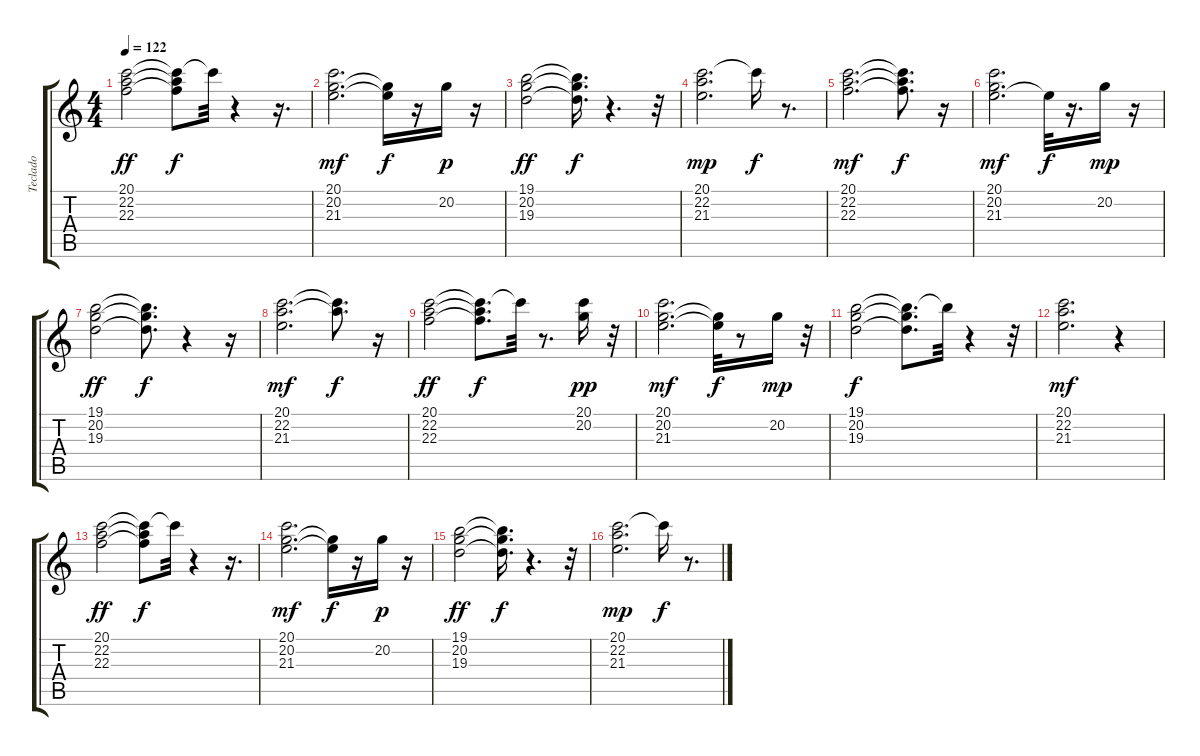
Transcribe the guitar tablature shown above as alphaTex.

\track ("Teclado" "Teclado") {instrument rockorgan}
\staff {score tabs}
\tuning (E4 B3 G3 D3 A2 E2) {hide}
\ts (4 4)
\tempo 122
\clef g2
\ks c
(20.1 22.2 22.3).2{dy ff} (20.1{t} 22.2{t} 22.3{t}).8{dy f} 20.1{t}.32 r.4 r.16{d} |
(20.1 20.2 21.3).2{d dy mf} (20.2{t} 21.3{t}).16{dy f} r.16 20.2.16{dy p} r.16 |
(19.1 20.2 19.3).2{dy ff} (19.1{t} 20.2{t} 19.3{t}).16{d dy f} r.4{d} r.32 |
(20.1 22.2 21.3).2{d dy mp} 20.1{t}.16{dy f} r.8{d} |
(20.1 22.2 22.3).2{d dy mf} (20.1{t} 22.2{t} 22.3{t}).8{d dy f} r.16 |
(20.1 20.2 21.3).2{d dy mf} 21.3{t}.32{dy f} r.16{d} 20.2.16{dy mp} r.16 |
(19.1 20.2 19.3).2{dy ff} (19.1{t} 20.2{t} 19.3{t}).8{d dy f} r.4 r.16 |
(20.1 22.2 21.3).2{d dy mf} (20.1{t} 22.2{t}).8{d dy f} r.16 |
(20.1 22.2 22.3).2{dy ff} (20.1{t} 22.2{t} 22.3{t}).8{d dy f} 20.1{t}.32 r.8{d} (20.1 20.2).16{dy pp} r.32 |
(20.1 20.2 21.3).2{d dy mf} (20.2{t} 21.3{t}).32{dy f} r.8 20.2.16{dy mp volume 14} r.32 |
(19.1 20.2 19.3).2{dy f volume 14} (19.1{t} 20.2{t} 19.3{t}).8{d} 19.1{t}.32 r.4 r.32 |
(20.1 22.2 21.3).2{d dy mf volume 12} r.4 |
(20.1 22.2 22.3).2{dy ff volume 11} (20.1{t} 22.2{t} 22.3{t}).8{dy f} 20.1{t}.32 r.4 r.16{d} |
(20.1 20.2 21.3).2{d dy mf volume 9} (20.2{t} 21.3{t}).16{dy f} r.16 20.2.16{dy p volume 7} r.16 |
(19.1 20.2 19.3).2{dy ff volume 7} (19.1{t} 20.2{t} 19.3{t}).16{d dy f} r.4{d} r.32 |
(20.1 22.2 21.3).2{d dy mp volume 5} 20.1{t}.16{dy f} r.8{d}
